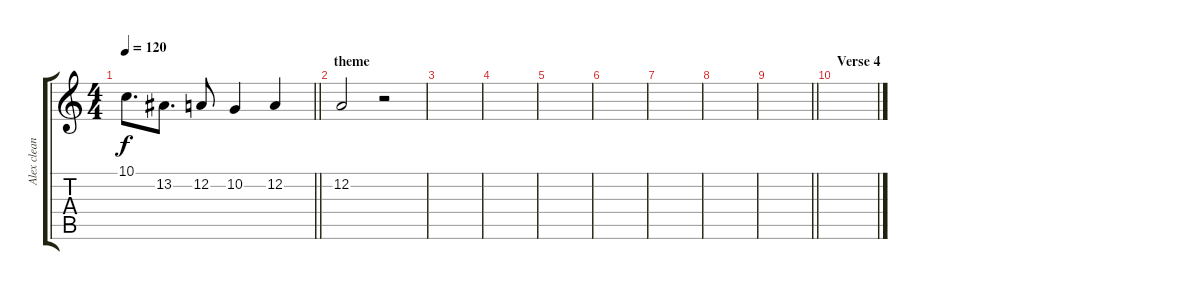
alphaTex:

\track ("Alex cleans" "Alex clean") {instrument lead2sawtooth}
\staff {score tabs}
\tuning (D4 A3 F3 C3 G2 D2) {hide}
\ts (4 4)
\tempo 120
\clef g2
\barLineRight lightlight
\ks c
10.1.8{d dy f} 13.2.8{d} 12.2.8 10.2.4 12.2.4 |
\section ("" "theme")
12.2.2 r.2 |
|
|
|
|
|
|
\barLineRight lightlight
|
\section ("" "Verse 4")
